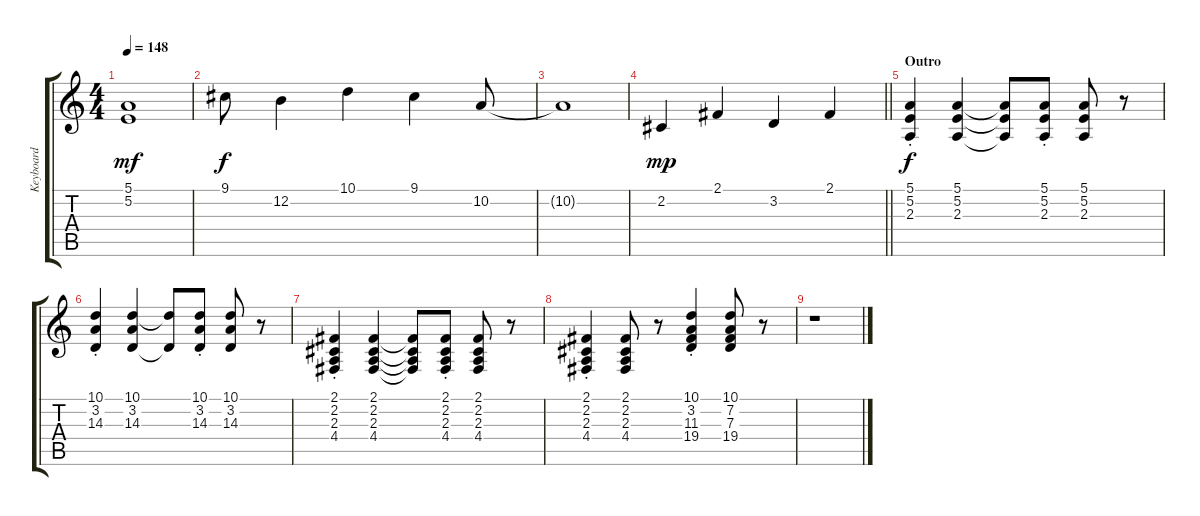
\track ("Keyboard" "Keyboard") {instrument lead2sawtooth}
\staff {score tabs}
\tuning (E4 B3 G3 D3 A2 E2) {hide}
\ts (4 4)
\tempo 148
\clef g2
\ks c
(5.1 5.2).1{dy mf} |
9.1.8{dy f} 12.2.4 10.1.4 9.1.4 10.2.8 |
10.2{t}.1 |
\barLineRight lightlight
2.2.4{dy mp} 2.1.4 3.2.4 2.1.4 |
\section ("" "Outro")
(5.1{st} 5.2{st} 2.3{st}).4{dy f} (5.1 5.2 2.3).4 (5.1{t} 5.2{t} 2.3{t}).8 (5.1{st} 5.2{st} 2.3{st}).8 (5.1 5.2 2.3).8 r.8 |
(10.1{st} 3.2{st} 14.3{st}).4 (10.1 3.2 14.3).4 (10.1{t} 3.2{t}).8 (10.1{st} 3.2{st} 14.3{st}).8 (10.1 3.2 14.3).8 r.8 |
(2.1{st} 2.2{st} 2.3{st} 4.4{st}).4 (2.1 2.2 2.3 4.4).4 (2.1{t} 2.2{t} 2.3{t} 4.4{t}).8 (2.1{st} 2.2{st} 2.3{st} 4.4{st}).8 (2.1 2.2 2.3 4.4).8 r.8 |
(2.1{st} 2.2{st} 2.3{st} 4.4{st}).4 (2.1 2.2 2.3 4.4).8 r.8 (10.1{st} 3.2{st} 11.3{st} 19.4{st}).4 (10.1 7.2 7.3 19.4).8 r.8 |
r.1
